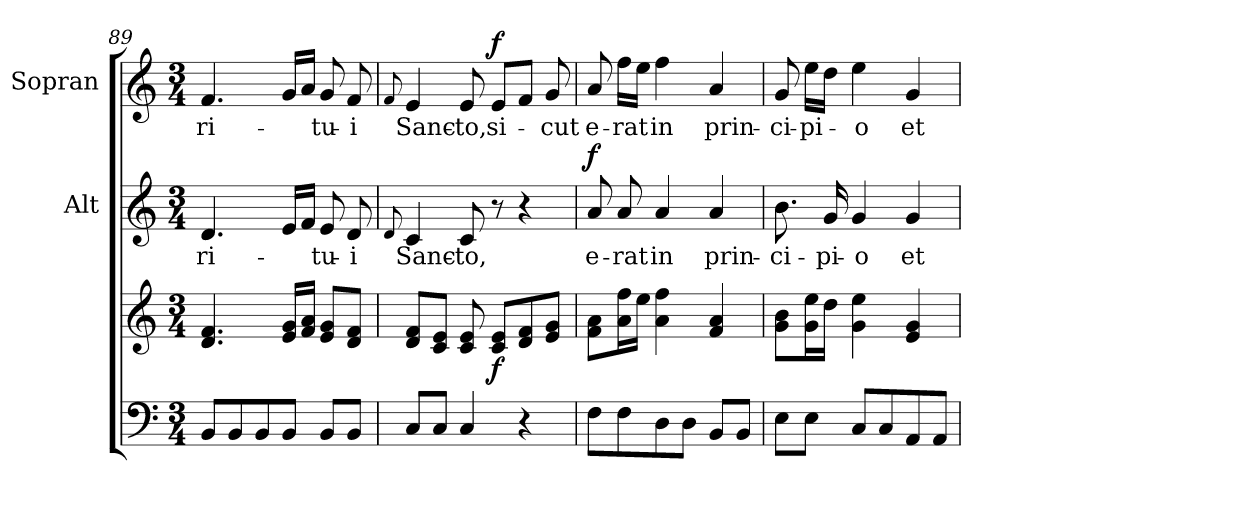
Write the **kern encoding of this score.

**kern	**kern	**dynam	**kern	**text	**dynam	**kern	**text	**dynam
*part3	*part3	*part3	*part2	*part2	*part2	*part1	*part1	*part1
*staff4	*staff3	*staff3/4	*staff2	*staff2	*staff2	*staff1	*staff1	*staff1
*	*	*	*I"Alt	*	*	*I"Sopran	*	*
*	*	*	*I'A.	*	*	*I'S.	*	*
*clefF4	*clefG2	*	*clefG2	*	*	*clefG2	*	*
*k[]	*k[]	*	*k[]	*	*	*k[]	*	*
*C:	*C:	*	*C:	*	*	*C:	*	*
*M3/4	*M3/4	*	*M3/4	*	*	*M3/4	*	*
=89	=89	=89	=89	=89	=89	=89	=89	=89
!	!	!	!	!LO:LY:b	!	!	!LO:LY:b	!
8BB/L	4.d/ 4.f/	.	4.d/	-ri-	.	4.f/	-ri-	.
8BB/	.	.	.	.	.	.	.	.
8BB/	.	.	.	.	.	.	.	.
8BB/J	16e/ 16g/LL	.	16e/LL	.	.	16g/LL	.	.
.	16f/ 16a/JJ	.	16f/JJ	.	.	16a/JJ	.	.
!	!	!	!	!LO:LY:b	!	!	!LO:LY:b	!
8BB/L	8e/ 8g/L	.	8e/	-tu-	.	8g/	-tu-	.
!	!	!	!	!LO:LY:b	!	!	!LO:LY:b	!
8BB/J	8d/ 8f/J	.	8d/	-i	.	8f/	-i	.
=90	=90	=90	=90	=90	=90	=90	=90	=90
.	.	.	8qqd/	.	.	8qqf/	.	.
!	!	!	!	!LO:LY:b	!	!	!LO:LY:b	!
8C/L	8d/ 8f/L	.	4c/	Sanc-	.	4e/	Sanc-	.
8C/J	8c/ 8e/J	.	.	.	.	.	.	.
!	!	!	!	!LO:LY:b	!	!	!LO:LY:b	!
4C/	8c/ 8e/	.	8c/	-to,	.	8e/	-to,	.
!	!	!LO:DY:b	!	!	!	!	!LO:LY:b	!LO:DY:a
.	8c/ 8e/L	f	8r	.	.	8e/L	si-	f
4r	8d/ 8f/	.	4r	.	.	8f/J	.	.
!	!	!	!	!	!	!	!LO:LY:b	!
.	8e/ 8g/J	.	.	.	.	8g/	-cut	.
!!LO:PB:g=z
=91	=91	=91	=91	=91	=91	=91	=91	=91
!	!	!	!	!LO:LY:b	!LO:DY:a	!	!LO:LY:b	!
8F\L	8f\ 8a\L	.	8a/	e-	f	8a/	e-	.
!	!	!	!	!LO:LY:b	!	!	!LO:LY:b	!
8F\	16a\ 16ff\L	.	8a/	-rat	.	16ff\LL	-rat	.
.	16ee\JJ	.	.	.	.	16ee\JJ	.	.
!	!	!	!	!LO:LY:b	!	!	!LO:LY:b	!
8D\	4a\ 4ff\	.	4a/	in	.	4ff\	in	.
8D\J	.	.	.	.	.	.	.	.
!	!	!	!	!LO:LY:b	!	!	!LO:LY:b	!
8BB/L	4f/ 4a/	.	4a/	prin-	.	4a/	prin-	.
8BB/J	.	.	.	.	.	.	.	.
=92	=92	=92	=92	=92	=92	=92	=92	=92
!	!	!	!	!LO:LY:b	!	!	!LO:LY:b	!
8E\L	8g\ 8b\L	.	8.b\	-ci-	.	8g/	-ci-	.
!	!	!	!	!	!	!	!LO:LY:b	!
8E\J	16g\ 16ee\L	.	.	.	.	16ee\LL	-pi-	.
!	!	!	!	!LO:LY:b	!	!	!	!
.	16dd\JJ	.	16g/	-pi-	.	16dd\JJ	.	.
!	!	!	!	!LO:LY:b	!	!	!LO:LY:b	!
8C/L	4g\ 4ee\	.	4g/	-o	.	4ee\	-o	.
8C/	.	.	.	.	.	.	.	.
!	!	!	!	!LO:LY:b	!	!	!LO:LY:b	!
8AA/	4e/ 4g/	.	4g/	et	.	4g/	et	.
8AA/J	.	.	.	.	.	.	.	.
=	=	=	=	=	=	=	=	=
*-	*-	*-	*-	*-	*-	*-	*-	*-
